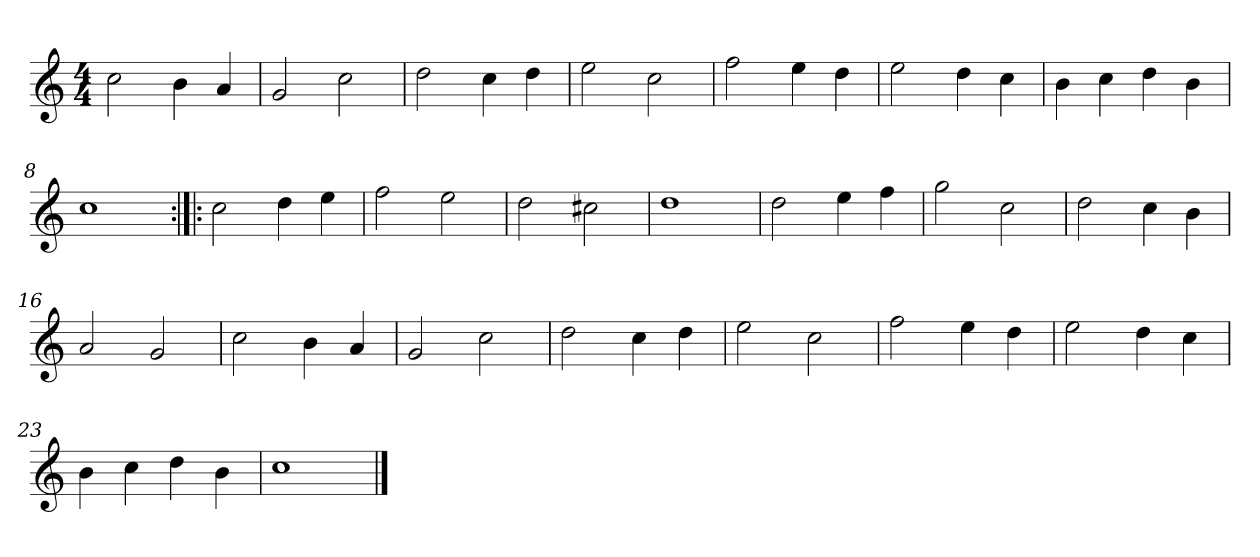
**kern
*part1
*staff1
*clefG2
*k[]
*C:
*M4/4
*MM120
=1
2cc
4b
4a
=2
2g
2cc
=3
2dd
4cc
4dd
=4
2ee
2cc
=5
2ff
4ee
4dd
=6
2ee
4dd
4cc
=7
4b
4cc
4dd
4b
=8
1cc
=9:|!|:
2cc
4dd
4ee
=10
2ff
2ee
=11
2dd
2cc#X
=12
1dd
=13
2dd
4ee
4ff
=14
2gg
2cc
=15
2dd
4cc
4b
=16
2a
2g
=17
2cc
4b
4a
=18
2g
2cc
=19
2dd
4cc
4dd
=20
2ee
2cc
=21
2ff
4ee
4dd
=22
2ee
4dd
4cc
=23
4b
4cc
4dd
4b
=24
1cc
==
*-
